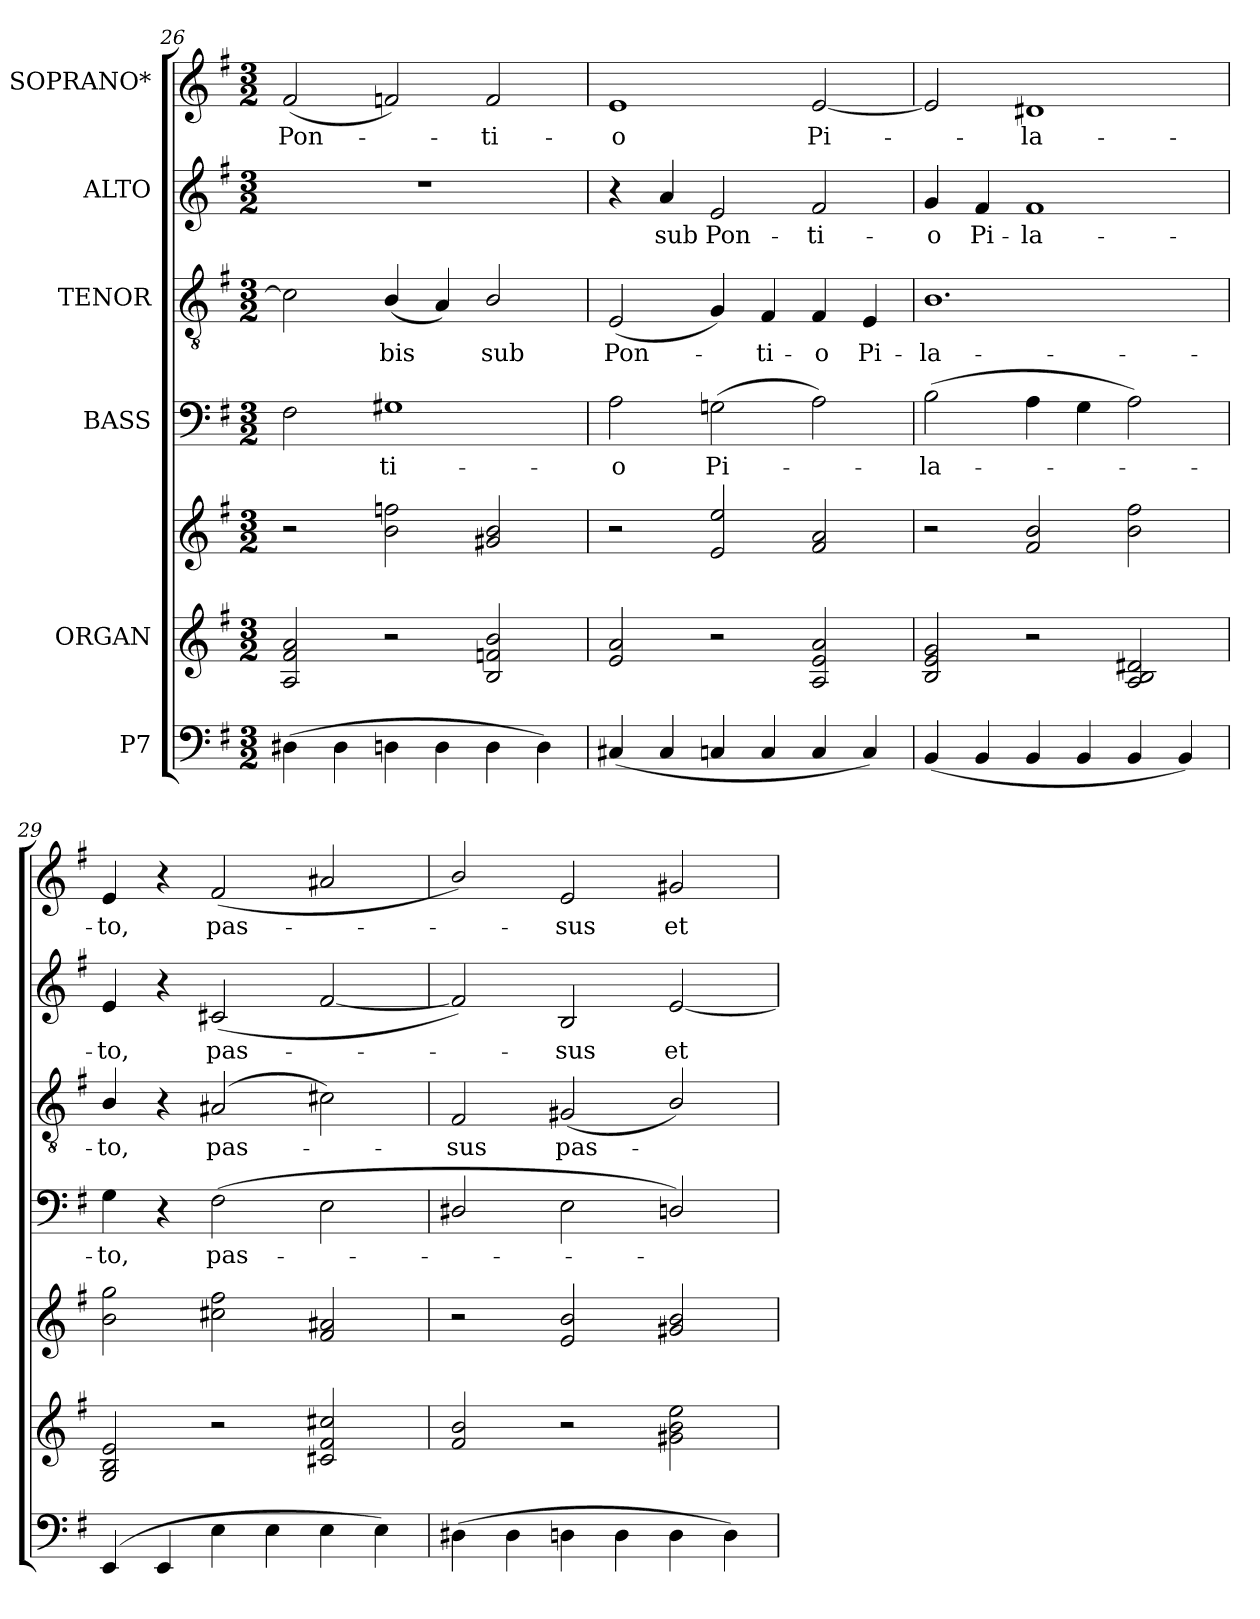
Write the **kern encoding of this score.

**kern	**kern	**kern	**kern	**text	**kern	**text	**kern	**text	**kern	**text
*part6	*part5	*part5	*part4	*part4	*part3	*part3	*part2	*part2	*part1	*part1
*staff7	*staff6	*staff5	*staff4	*staff4	*staff3	*staff3	*staff2	*staff2	*staff1	*staff1
*I"P7	*I"ORGAN	*	*I"BASS	*	*I"TENOR	*	*I"ALTO	*	*I"SOPRANO*	*
*clefF4	*clefG2	*clefG2	*clefF4	*	*clefGv2	*	*clefG2	*	*clefG2	*
*	*	*	*	*	*ITrd7c12	*	*	*	*	*
*k[f#]	*k[f#]	*k[f#]	*k[f#]	*	*k[f#]	*	*k[f#]	*	*k[f#]	*
*G:	*G:	*G:	*G:	*	*G:	*	*G:	*	*G:	*
*M3/2	*M3/2	*M3/2	*M3/2	*	*M3/2	*	*M3/2	*	*M3/2	*
=26	=26	=26	=26	=26	=26	=26	=26	=26	=26	=26
!	!	!	!	!	!	!	!LO:N:vis=1	!	!	!
!	!	!	!	!	!	!	!	!	!	!LO:LY:b:color=#000000
(4D#Xi\	2Ai/ 2f#i 2ai	2r	2F#i\	.	2Ci\]	.	1.r	.	(2f#i/	Pon-
4D#i\	.	.	.	.	.	.	.	.	.	.
!	!	!	!	!LO:LY:b:color=#000000	!	!	!	!	!	!
!	!	!	!	!	!	!LO:LY:b:color=#000000	!	!	!	!
4Dni\	2r	2bi\ 2ffni	1G#Xi	-ti-	(4BBi/	-bis	.	.	2fni/)	.
4Di\	.	.	.	.	4AAi/)	.	.	.	.	.
!	!	!	!	!	!	!LO:LY:b:color=#000000	!	!	!	!
!	!	!	!	!	!	!	!	!	!	!LO:LY:b:color=#000000
4Di\	2Bi/ 2fni 2bi	2g#Xi/ 2bi	.	.	2BBi/	sub	.	.	2fi/	-ti-
4Di\)	.	.	.	.	.	.	.	.	.	.
!!LO:PB:g=z
=27	=27	=27	=27	=27	=27	=27	=27	=27	=27	=27
!	!	!	!	!LO:LY:b:color=#000000	!	!	!	!	!	!
!	!	!	!	!	!	!LO:LY:b:color=#000000	!	!	!	!
!	!	!	!	!	!	!	!	!	!	!LO:LY:b:color=#000000
(4C#Xi/	2ei/ 2ai	2r	2Ai\	-o	(2EEi/	Pon-	4r	.	1ei	-o
!	!	!	!	!	!	!	!	!LO:LY:b:color=#000000	!	!
4C#i/	.	.	.	.	.	.	4ai/	sub	.	.
!	!	!	!	!LO:LY:b:color=#000000	!	!	!	!	!	!
!	!	!	!	!	!	!	!	!LO:LY:b:color=#000000	!	!
4Cni/	2r	2ei/ 2eei	(2Gni\	Pi-	4GGi/)	.	2ei/	Pon-	.	.
!	!	!	!	!	!	!LO:LY:b:color=#000000	!	!	!	!
4Ci/	.	.	.	.	4FF#i/	-ti-	.	.	.	.
!	!	!	!	!	!	!LO:LY:b:color=#000000	!	!	!	!
!	!	!	!	!	!	!	!	!LO:LY:b:color=#000000	!	!
!	!	!	!	!	!	!	!	!	!	!LO:LY:b:color=#000000
4Ci/	2Ai/ 2ei 2ai	2f#i/ 2ai	2Ai\)	.	4FF#i/	-o	2f#i/	-ti-	[2ei/	Pi-
!	!	!	!	!	!	!LO:LY:b:color=#000000	!	!	!	!
4Ci/)	.	.	.	.	4EEi/	Pi-	.	.	.	.
=28	=28	=28	=28	=28	=28	=28	=28	=28	=28	=28
!	!	!	!	!LO:LY:b:color=#000000	!	!	!	!	!	!
!	!	!	!	!	!	!LO:LY:b:color=#000000	!	!	!	!
!	!	!	!	!	!	!	!	!LO:LY:b:color=#000000	!	!
(4BBi/	2Bi/ 2ei 2gi	2r	(2Bi\	-la-	1.BBi	-la-	4gi/	-o	2ei/]	.
!	!	!	!	!	!	!	!	!LO:LY:b:color=#000000	!	!
4BBi/	.	.	.	.	.	.	4f#i/	Pi-	.	.
!	!	!	!	!	!	!	!	!LO:LY:b:color=#000000	!	!
!	!	!	!	!	!	!	!	!	!	!LO:LY:b:color=#000000
4BBi/	2r	2f#i/ 2bi	4Ai\	.	.	.	1f#i	-la-	1d#Xi	-la-
4BBi/	.	.	4Gi\	.	.	.	.	.	.	.
4BBi/	2Ai/ 2Bi 2d#Xi	2bi\ 2ff#i	2Ai\)	.	.	.	.	.	.	.
4BBi/)	.	.	.	.	.	.	.	.	.	.
=29	=29	=29	=29	=29	=29	=29	=29	=29	=29	=29
!	!	!	!	!LO:LY:b:color=#000000	!	!	!	!	!	!
!	!	!	!	!	!	!LO:LY:b:color=#000000	!	!	!	!
!	!	!	!	!	!	!	!	!LO:LY:b:color=#000000	!	!
!	!	!	!	!	!	!	!	!	!	!LO:LY:b:color=#000000
(4EEi/	2Gi/ 2Bi 2ei	2bi\ 2ggi	4Gi\	-to,	4BBi/	-to,	4ei/	-to,	4ei/	-to,
4EEi/	.	.	4r	.	4r	.	4r	.	4r	.
!	!	!	!	!LO:LY:b:color=#000000	!	!	!	!	!	!
!	!	!	!	!	!	!LO:LY:b:color=#000000	!	!	!	!
!	!	!	!	!	!	!	!	!LO:LY:b:color=#000000	!	!
!	!	!	!	!	!	!	!	!	!	!LO:LY:b:color=#000000
4Ei\	2r	2cc#Xi\ 2ff#i	(2F#i\	pas-	(2AA#Xi/	pas-	(2c#Xi/	pas-	(2f#i/	pas-
4Ei\	.	.	.	.	.	.	.	.	.	.
4Ei\	2c#Xi/ 2f#i 2cc#Xi	2f#i/ 2a#Xi	2Ei\	.	2C#Xi\)	.	[2f#i/	.	2a#Xi/	.
4Ei\)	.	.	.	.	.	.	.	.	.	.
=30	=30	=30	=30	=30	=30	=30	=30	=30	=30	=30
!	!	!	!	!	!	!LO:LY:b:color=#000000	!	!	!	!
(4D#Xi\	2f#i/ 2bi	2r	2D#Xi/	.	2FF#i/	-sus	2f#i/])	.	2bi/)	.
4D#i\	.	.	.	.	.	.	.	.	.	.
!	!	!	!	!	!	!LO:LY:b:color=#000000	!	!	!	!
!	!	!	!	!	!	!	!	!LO:LY:b:color=#000000	!	!
!	!	!	!	!	!	!	!	!	!	!LO:LY:b:color=#000000
4Dni\	2r	2ei/ 2bi	2Ei\	.	(2GG#Xi/	pas-	2Bi/	-sus	2ei/	-sus
4Di\	.	.	.	.	.	.	.	.	.	.
!	!	!	!	!	!	!	!	!LO:LY:b:color=#000000	!	!
!	!	!	!	!	!	!	!	!	!	!LO:LY:b:color=#000000
4Di\	2g#Xi\ 2bi 2eei	2g#Xi/ 2bi	2Dni/)	.	2BBi/)	.	[2ei/	et	2g#Xi/	et
4Di\)	.	.	.	.	.	.	.	.	.	.
=	=	=	=	=	=	=	=	=	=	=
*-	*-	*-	*-	*-	*-	*-	*-	*-	*-	*-
